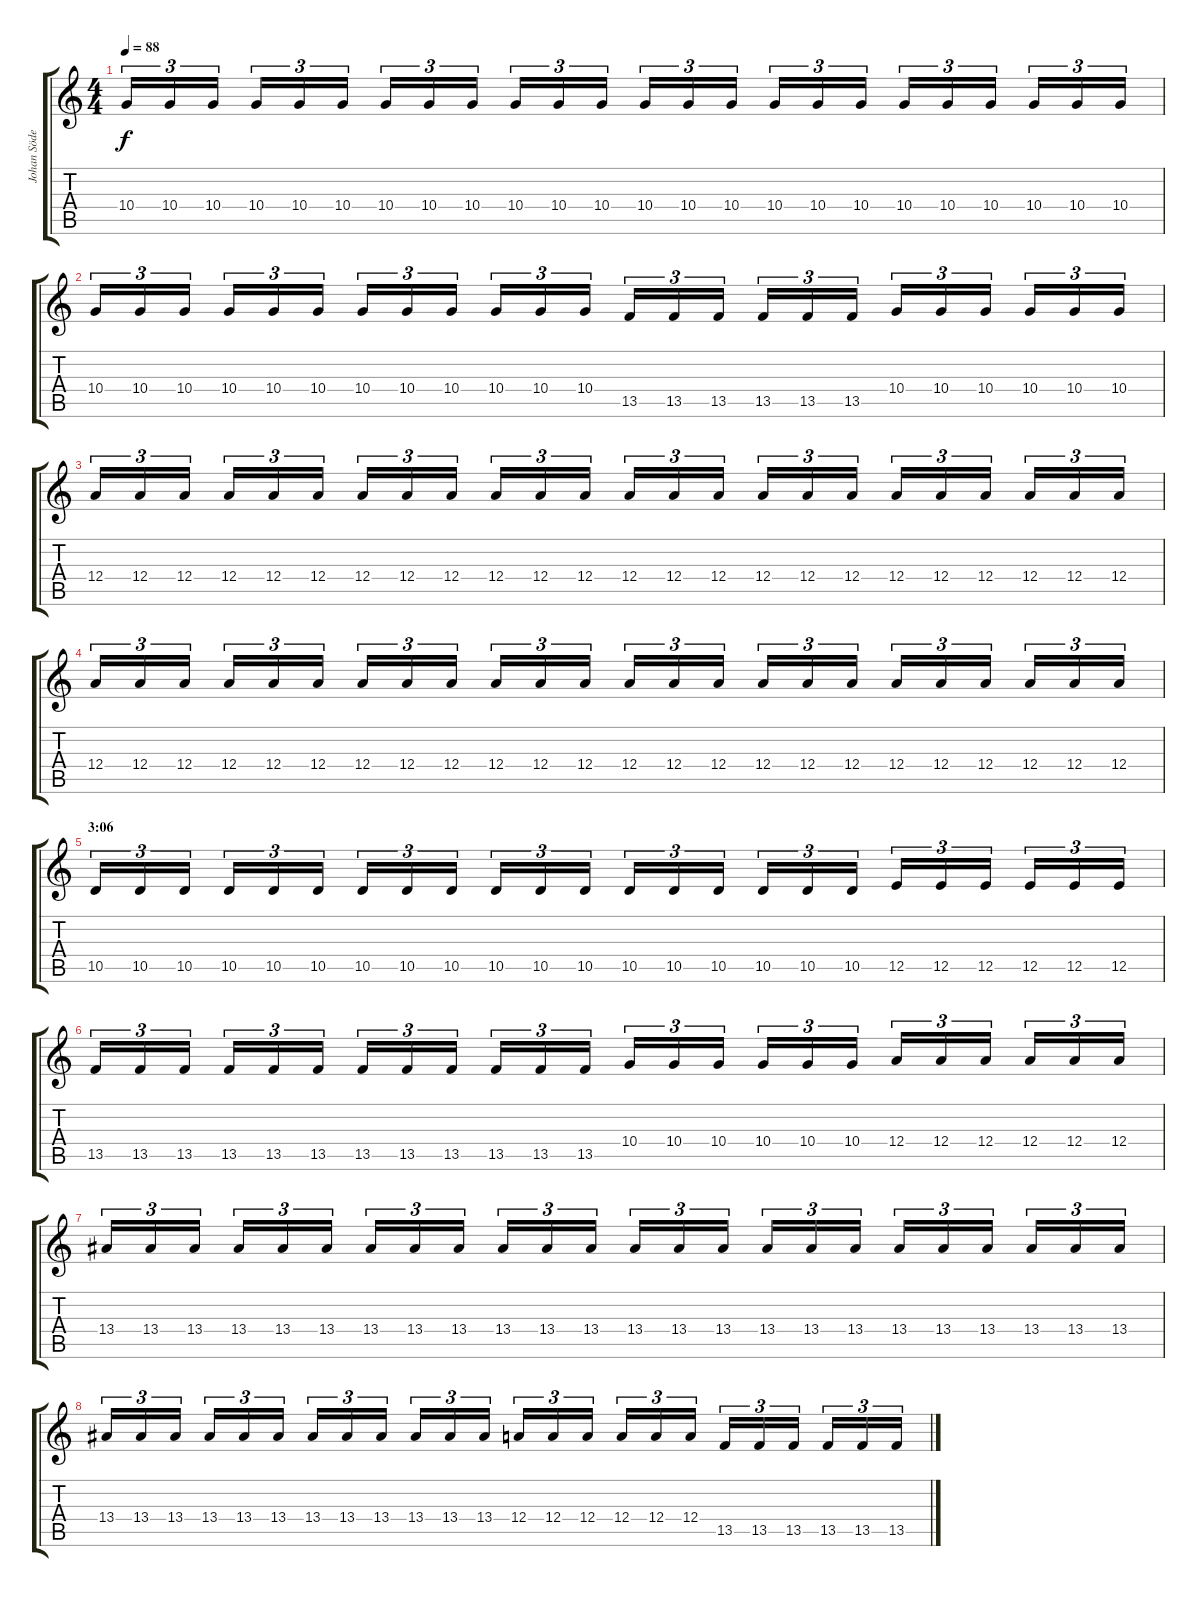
\track ("Johan Söderberg" "Johan Söde") {instrument distortionguitar}
\staff {score tabs}
\tuning (B3 Gb3 D3 A2 E2 B1) {hide}
\ts (4 4)
\tempo 88
\clef g2
\ks c
10.4.16{tu (3 2) dy f} 10.4.16{tu (3 2)} 10.4.16{tu (3 2)} 10.4.16{tu (3 2)} 10.4.16{tu (3 2)} 10.4.16{tu (3 2)} 10.4.16{tu (3 2)} 10.4.16{tu (3 2)} 10.4.16{tu (3 2)} 10.4.16{tu (3 2)} 10.4.16{tu (3 2)} 10.4.16{tu (3 2)} 10.4.16{tu (3 2)} 10.4.16{tu (3 2)} 10.4.16{tu (3 2)} 10.4.16{tu (3 2)} 10.4.16{tu (3 2)} 10.4.16{tu (3 2)} 10.4.16{tu (3 2)} 10.4.16{tu (3 2)} 10.4.16{tu (3 2)} 10.4.16{tu (3 2)} 10.4.16{tu (3 2)} 10.4.16{tu (3 2)} |
10.4.16{tu (3 2)} 10.4.16{tu (3 2)} 10.4.16{tu (3 2)} 10.4.16{tu (3 2)} 10.4.16{tu (3 2)} 10.4.16{tu (3 2)} 10.4.16{tu (3 2)} 10.4.16{tu (3 2)} 10.4.16{tu (3 2)} 10.4.16{tu (3 2)} 10.4.16{tu (3 2)} 10.4.16{tu (3 2)} 13.5.16{tu (3 2)} 13.5.16{tu (3 2)} 13.5.16{tu (3 2)} 13.5.16{tu (3 2)} 13.5.16{tu (3 2)} 13.5.16{tu (3 2)} 10.4.16{tu (3 2)} 10.4.16{tu (3 2)} 10.4.16{tu (3 2)} 10.4.16{tu (3 2)} 10.4.16{tu (3 2)} 10.4.16{tu (3 2)} |
12.4.16{tu (3 2)} 12.4.16{tu (3 2)} 12.4.16{tu (3 2)} 12.4.16{tu (3 2)} 12.4.16{tu (3 2)} 12.4.16{tu (3 2)} 12.4.16{tu (3 2)} 12.4.16{tu (3 2)} 12.4.16{tu (3 2)} 12.4.16{tu (3 2)} 12.4.16{tu (3 2)} 12.4.16{tu (3 2)} 12.4.16{tu (3 2)} 12.4.16{tu (3 2)} 12.4.16{tu (3 2)} 12.4.16{tu (3 2)} 12.4.16{tu (3 2)} 12.4.16{tu (3 2)} 12.4.16{tu (3 2)} 12.4.16{tu (3 2)} 12.4.16{tu (3 2)} 12.4.16{tu (3 2)} 12.4.16{tu (3 2)} 12.4.16{tu (3 2)} |
12.4.16{tu (3 2)} 12.4.16{tu (3 2)} 12.4.16{tu (3 2)} 12.4.16{tu (3 2)} 12.4.16{tu (3 2)} 12.4.16{tu (3 2)} 12.4.16{tu (3 2)} 12.4.16{tu (3 2)} 12.4.16{tu (3 2)} 12.4.16{tu (3 2)} 12.4.16{tu (3 2)} 12.4.16{tu (3 2)} 12.4.16{tu (3 2)} 12.4.16{tu (3 2)} 12.4.16{tu (3 2)} 12.4.16{tu (3 2)} 12.4.16{tu (3 2)} 12.4.16{tu (3 2)} 12.4.16{tu (3 2)} 12.4.16{tu (3 2)} 12.4.16{tu (3 2)} 12.4.16{tu (3 2)} 12.4.16{tu (3 2)} 12.4.16{tu (3 2)} |
\section ("" "3:06")
10.5.16{tu (3 2)} 10.5.16{tu (3 2)} 10.5.16{tu (3 2)} 10.5.16{tu (3 2)} 10.5.16{tu (3 2)} 10.5.16{tu (3 2)} 10.5.16{tu (3 2)} 10.5.16{tu (3 2)} 10.5.16{tu (3 2)} 10.5.16{tu (3 2)} 10.5.16{tu (3 2)} 10.5.16{tu (3 2)} 10.5.16{tu (3 2)} 10.5.16{tu (3 2)} 10.5.16{tu (3 2)} 10.5.16{tu (3 2)} 10.5.16{tu (3 2)} 10.5.16{tu (3 2)} 12.5.16{tu (3 2)} 12.5.16{tu (3 2)} 12.5.16{tu (3 2)} 12.5.16{tu (3 2)} 12.5.16{tu (3 2)} 12.5.16{tu (3 2)} |
13.5.16{tu (3 2)} 13.5.16{tu (3 2)} 13.5.16{tu (3 2)} 13.5.16{tu (3 2)} 13.5.16{tu (3 2)} 13.5.16{tu (3 2)} 13.5.16{tu (3 2)} 13.5.16{tu (3 2)} 13.5.16{tu (3 2)} 13.5.16{tu (3 2)} 13.5.16{tu (3 2)} 13.5.16{tu (3 2)} 10.4.16{tu (3 2)} 10.4.16{tu (3 2)} 10.4.16{tu (3 2)} 10.4.16{tu (3 2)} 10.4.16{tu (3 2)} 10.4.16{tu (3 2)} 12.4.16{tu (3 2)} 12.4.16{tu (3 2)} 12.4.16{tu (3 2)} 12.4.16{tu (3 2)} 12.4.16{tu (3 2)} 12.4.16{tu (3 2)} |
13.4.16{tu (3 2)} 13.4.16{tu (3 2)} 13.4.16{tu (3 2)} 13.4.16{tu (3 2)} 13.4.16{tu (3 2)} 13.4.16{tu (3 2)} 13.4.16{tu (3 2)} 13.4.16{tu (3 2)} 13.4.16{tu (3 2)} 13.4.16{tu (3 2)} 13.4.16{tu (3 2)} 13.4.16{tu (3 2)} 13.4.16{tu (3 2)} 13.4.16{tu (3 2)} 13.4.16{tu (3 2)} 13.4.16{tu (3 2)} 13.4.16{tu (3 2)} 13.4.16{tu (3 2)} 13.4.16{tu (3 2)} 13.4.16{tu (3 2)} 13.4.16{tu (3 2)} 13.4.16{tu (3 2)} 13.4.16{tu (3 2)} 13.4.16{tu (3 2)} |
13.4.16{tu (3 2)} 13.4.16{tu (3 2)} 13.4.16{tu (3 2)} 13.4.16{tu (3 2)} 13.4.16{tu (3 2)} 13.4.16{tu (3 2)} 13.4.16{tu (3 2)} 13.4.16{tu (3 2)} 13.4.16{tu (3 2)} 13.4.16{tu (3 2)} 13.4.16{tu (3 2)} 13.4.16{tu (3 2)} 12.4.16{tu (3 2)} 12.4.16{tu (3 2)} 12.4.16{tu (3 2)} 12.4.16{tu (3 2)} 12.4.16{tu (3 2)} 12.4.16{tu (3 2)} 13.5.16{tu (3 2)} 13.5.16{tu (3 2)} 13.5.16{tu (3 2)} 13.5.16{tu (3 2)} 13.5.16{tu (3 2)} 13.5.16{tu (3 2)}
